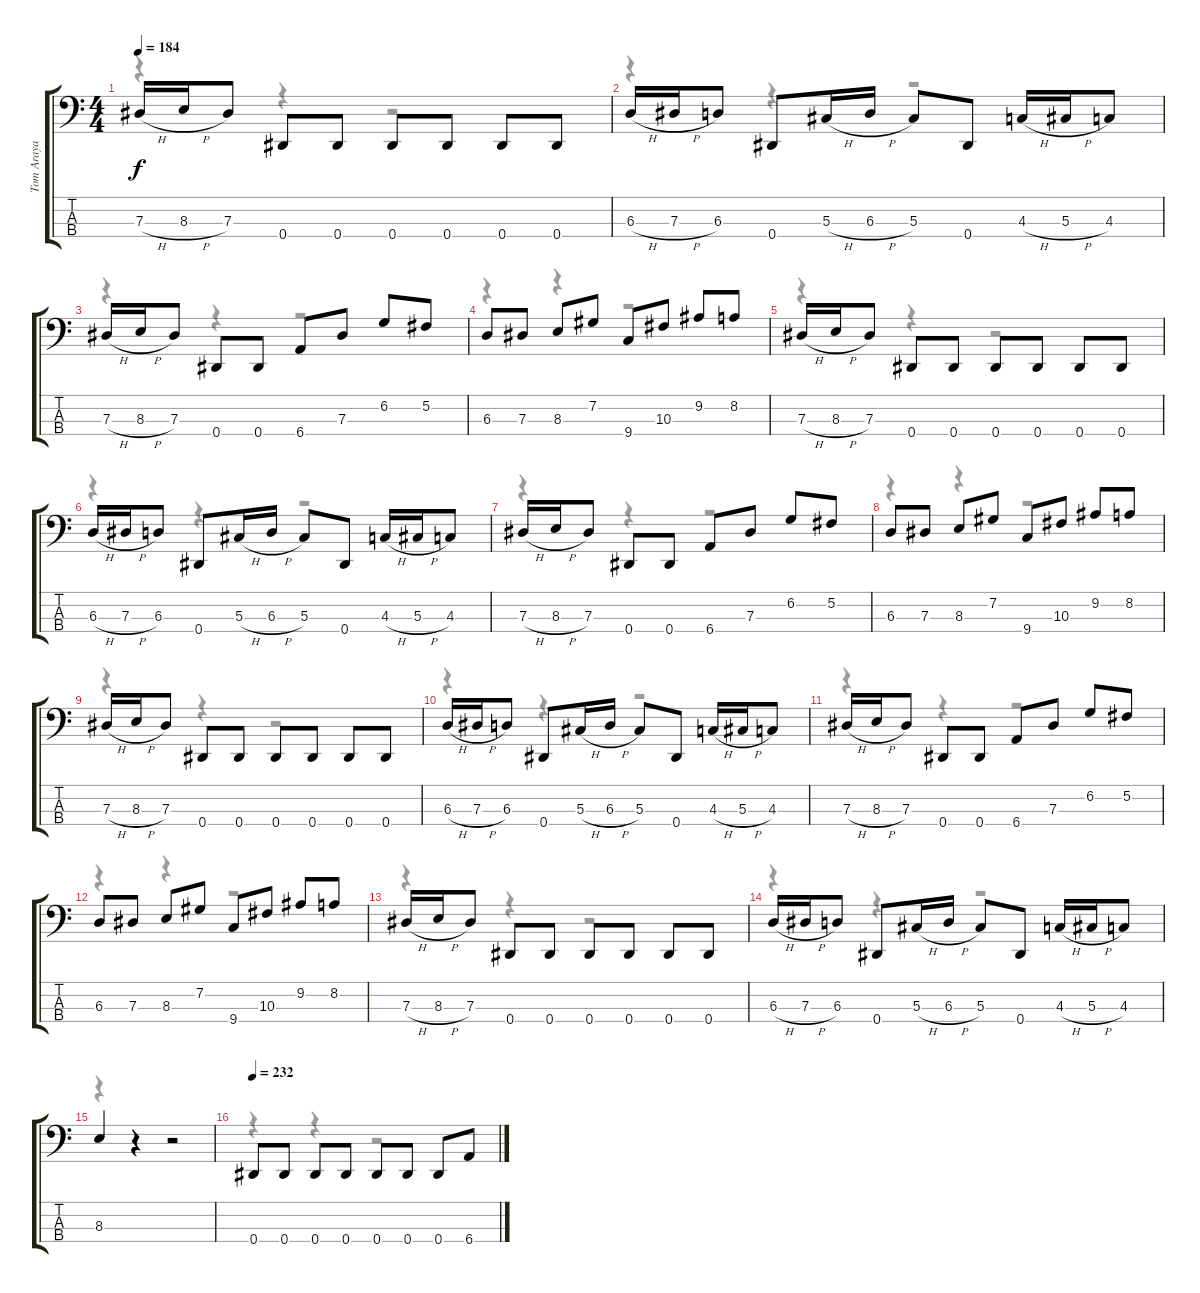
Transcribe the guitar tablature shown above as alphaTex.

\track ("Tom Araya" "Tom Araya") {instrument electricbasspick}
\staff {score tabs}
\tuning (Gb2 Db2 Ab1 Eb1) {hide}
\voice
\ts (4 4)
\tempo 184
\clef f4
\ks c
7.3{h}.16{dy f} 8.3{h}.16 7.3.8 0.4.8 0.4.8 0.4.8 0.4.8 0.4.8 0.4.8 |
6.3{h}.16 7.3{h}.16 6.3.8 0.4.8 5.3{h}.16 6.3{h}.16 5.3.8 0.4.8 4.3{h}.16 5.3{h}.16 4.3.8 |
7.3{h}.16 8.3{h}.16 7.3.8 0.4.8 0.4.8 6.4.8 7.3.8 6.2.8 5.2.8 |
6.3.8 7.3.8 8.3.8 7.2.8 9.4.8 10.3.8 9.2.8 8.2.8 |
7.3{h}.16 8.3{h}.16 7.3.8 0.4.8 0.4.8 0.4.8 0.4.8 0.4.8 0.4.8 |
6.3{h}.16 7.3{h}.16 6.3.8 0.4.8 5.3{h}.16 6.3{h}.16 5.3.8 0.4.8 4.3{h}.16 5.3{h}.16 4.3.8 |
7.3{h}.16 8.3{h}.16 7.3.8 0.4.8 0.4.8 6.4.8 7.3.8 6.2.8 5.2.8 |
6.3.8 7.3.8 8.3.8 7.2.8 9.4.8 10.3.8 9.2.8 8.2.8 |
7.3{h}.16 8.3{h}.16 7.3.8 0.4.8 0.4.8 0.4.8 0.4.8 0.4.8 0.4.8 |
6.3{h}.16 7.3{h}.16 6.3.8 0.4.8 5.3{h}.16 6.3{h}.16 5.3.8 0.4.8 4.3{h}.16 5.3{h}.16 4.3.8 |
7.3{h}.16 8.3{h}.16 7.3.8 0.4.8 0.4.8 6.4.8 7.3.8 6.2.8 5.2.8 |
6.3.8 7.3.8 8.3.8 7.2.8 9.4.8 10.3.8 9.2.8 8.2.8 |
7.3{h}.16 8.3{h}.16 7.3.8 0.4.8 0.4.8 0.4.8 0.4.8 0.4.8 0.4.8 |
6.3{h}.16 7.3{h}.16 6.3.8 0.4.8 5.3{h}.16 6.3{h}.16 5.3.8 0.4.8 4.3{h}.16 5.3{h}.16 4.3.8 |
8.3.4 r.4 r.2 |
\tempo 232
0.4.8 0.4.8 0.4.8 0.4.8 0.4.8 0.4.8 0.4.8 6.4.8
\voice
\clef f4
\ottava regular
\simile none
\ks c
r.4{dy f} r.4 r.2 |
r.4 r.4 r.2 |
r.4 r.4 r.2 |
r.4 r.4 r.2 |
r.4 r.4 r.2 |
r.4 r.4 r.2 |
r.4 r.4 r.2 |
r.4 r.4 r.2 |
r.4 r.4 r.2 |
r.4 r.4 r.2 |
r.4 r.4 r.2 |
r.4 r.4 r.2 |
r.4 r.4 r.2 |
r.4 r.4 r.2 |
r.4 r.4 r.2 |
r.4 r.4 r.2
